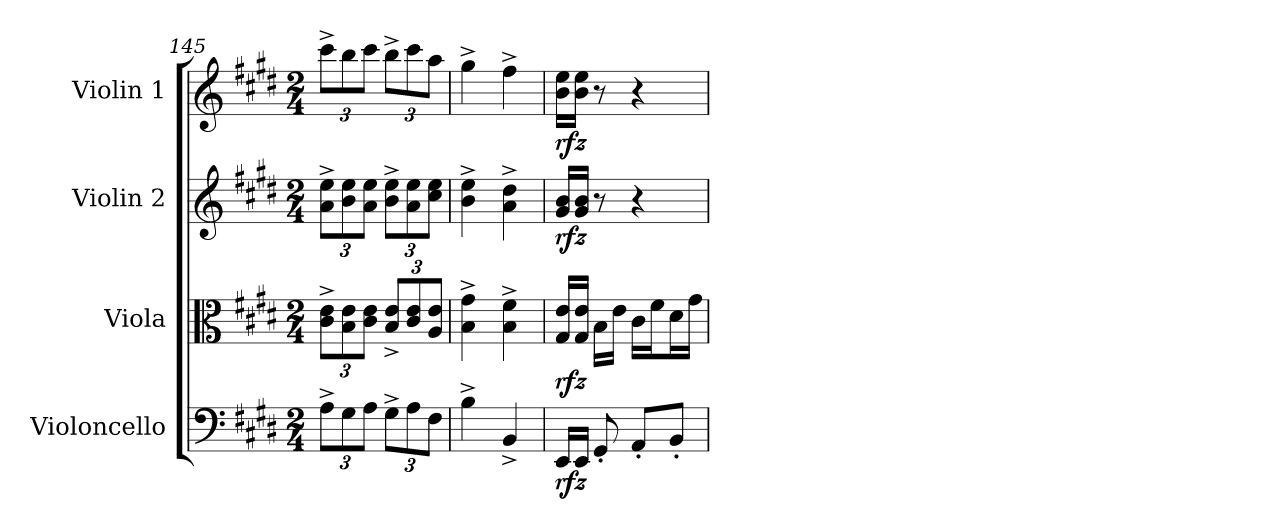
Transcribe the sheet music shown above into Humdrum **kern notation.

**kern	**dynam	**kern	**dynam	**kern	**dynam	**kern	**dynam
*part4	*part4	*part3	*part3	*part2	*part2	*part1	*part1
*staff4	*staff4	*staff3	*staff3	*staff2	*staff2	*staff1	*staff1
*I"Violoncello	*	*I"Viola	*	*I"Violin 2	*	*I"Violin 1	*
*I'Vc	*	*I'Vla	*	*I'Vln	*	*I'Vln	*
*clefF4	*	*clefC3	*	*clefG2	*	*clefG2	*
*k[f#c#g#d#]	*	*k[f#c#g#d#]	*	*k[f#c#g#d#]	*	*k[f#c#g#d#]	*
*M2/4	*	*M2/4	*	*M2/4	*	*M2/4	*
=145	=145	=145	=145	=145	=145	=145	=145
12A^\L	.	12c#\^ 12e\^L	.	12a\^ 12ee\^L	.	12ccc#^\L	.
12G#\	.	12B\ 12e\	.	12b\ 12ee\	.	12bb\	.
12A\J	.	12c#\ 12e\J	.	12a\ 12ee\J	.	12ccc#\J	.
*	*	*Xbrackettup	*	*	*	*	*
12G#^\L	.	12B/^ 12e/^L	.	12b\^ 12ee\^L	.	12bb^\L	.
12A\	.	12c#/ 12e/	.	12a\ 12ee\	.	12ccc#\	.
12F#\J	.	12A/ 12e/J	.	12cc#\ 12ee\J	.	12aa\J	.
=146	=146	=146	=146	=146	=146	=146	=146
4B^\	.	4B\^ 4g#\^	.	4b\^ 4ee\^	.	4gg#^\	.
4BB^/	.	4B\^ 4f#\^	.	4a\^ 4dd#\^	.	4ff#^\	.
!!LO:LB:g=z
=147	=147	=147	=147	=147	=147	=147	=147
!	!LO:DY:b	!	!LO:DY:b	!	!LO:DY:b	!	!LO:DY:b
16EE/LL	rfz	16G#/ 16e/LL	rfz	16g#/ 16b/LL	rfz	16b\ 16ee\LL	rfz
16EE/JJ	.	16G#/ 16e/JJ	.	16g#/ 16b/JJ	.	16b\ 16ee\JJ	.
8GG#'/	.	16B\LL	.	8r	.	8r	.
.	.	16e\JJ	.	.	.	.	.
8AA'/L	.	16c#\LL	.	4r	.	4r	.
.	.	16f#\J	.	.	.	.	.
8BB'/J	.	16d#\L	.	.	.	.	.
.	.	16g#\JJ	.	.	.	.	.
=	=	=	=	=	=	=	=
*-	*-	*-	*-	*-	*-	*-	*-
